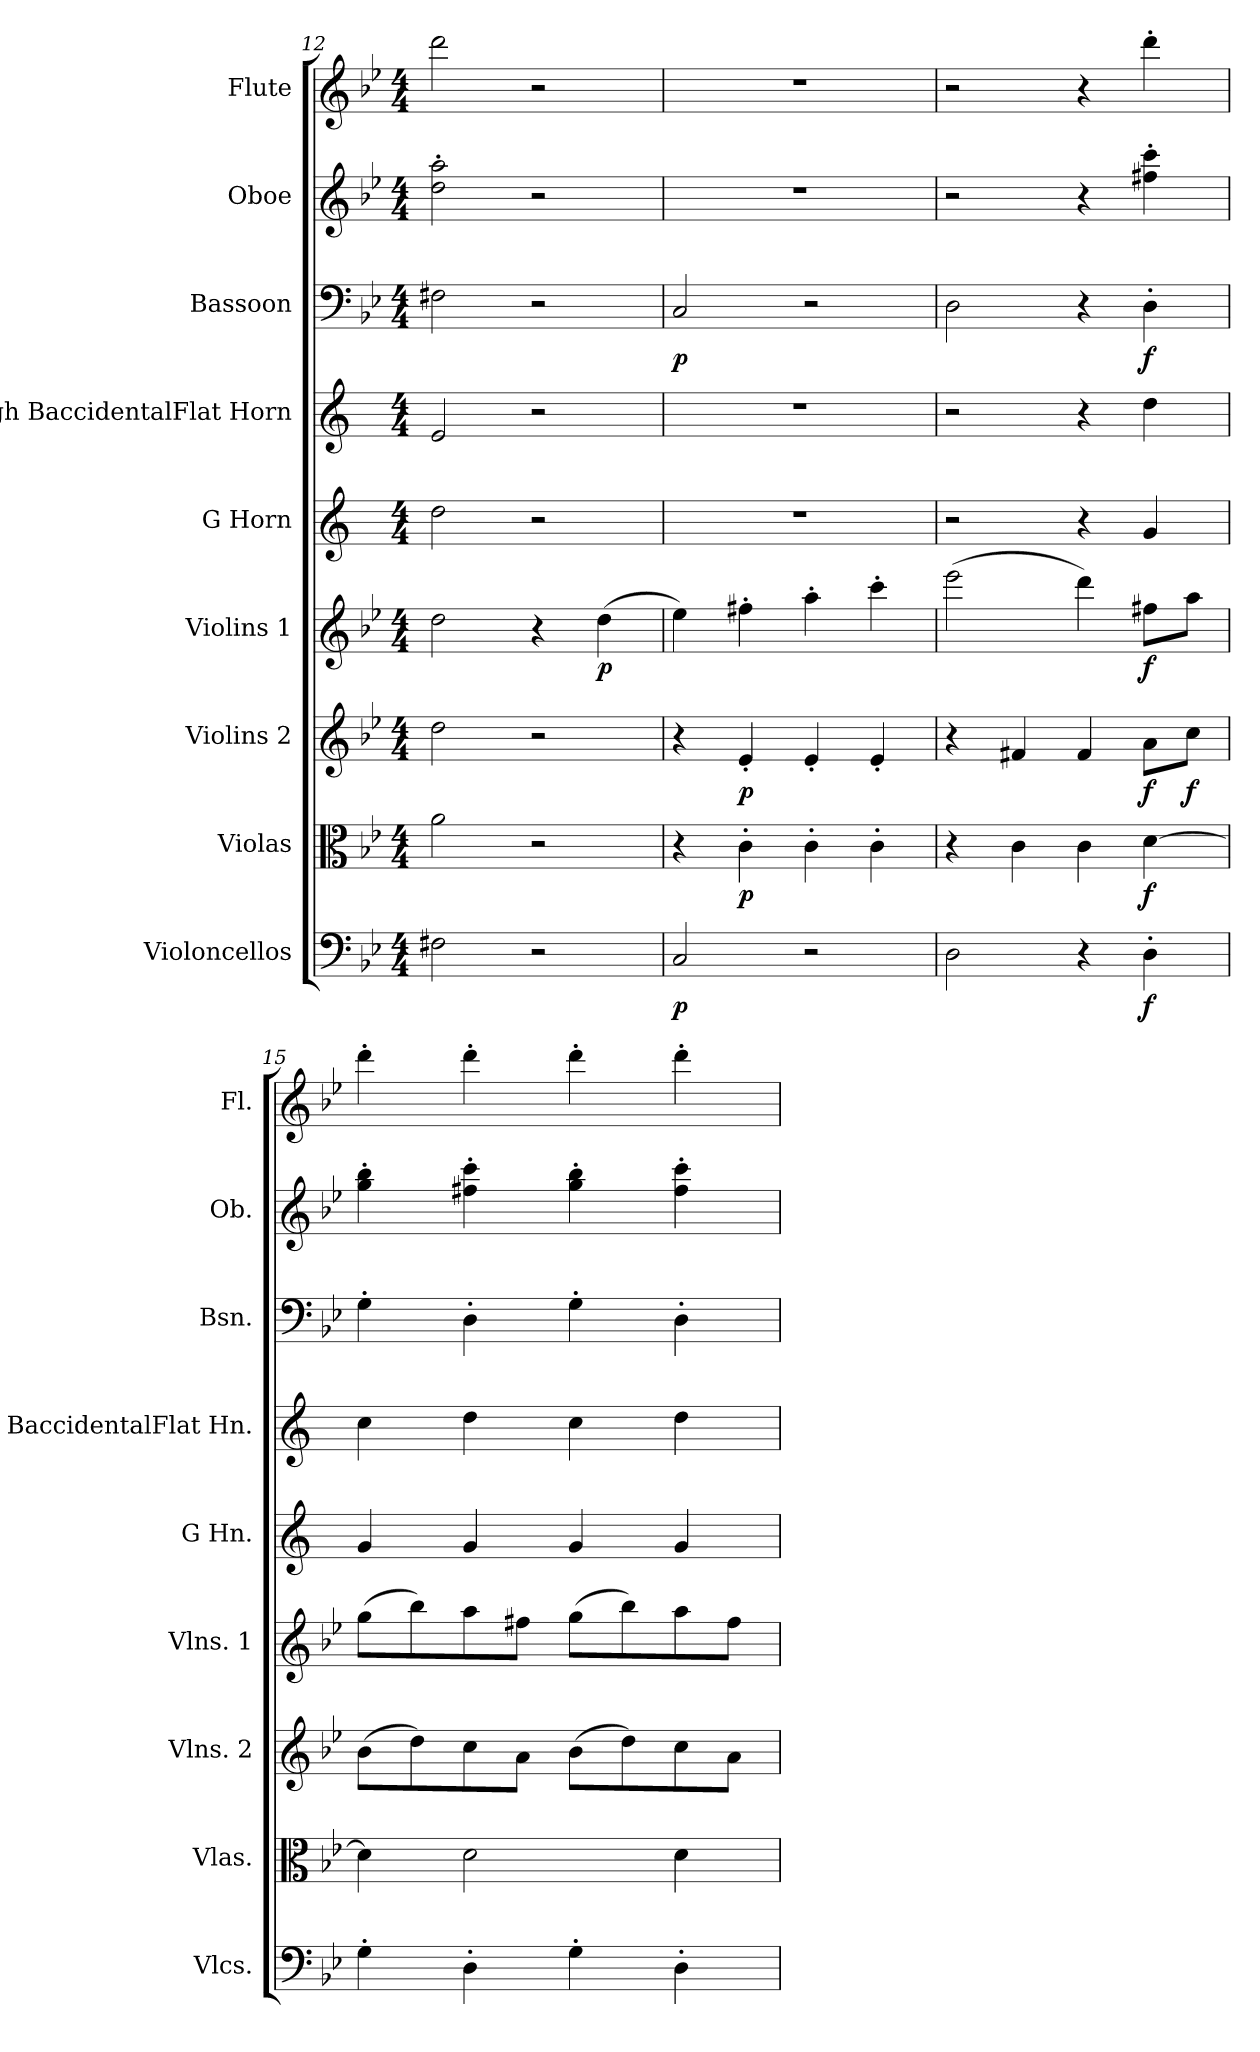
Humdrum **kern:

**kern	**dynam	**kern	**dynam	**kern	**dynam	**kern	**dynam	**kern	**kern	**kern	**dynam	**kern	**kern
*part9	*part9	*part8	*part8	*part7	*part7	*part6	*part6	*part5	*part4	*part3	*part3	*part2	*part1
*staff9	*staff9	*staff8	*staff8	*staff7	*staff7	*staff6	*staff6	*staff5	*staff4	*staff3	*staff3	*staff2	*staff1
*I"Violoncellos	*	*I"Violas	*	*I"Violins 2	*	*I"Violins 1	*	*I"G Horn	*I"High BaccidentalFlat Horn	*I"Bassoon	*	*I"Oboe	*I"Flute
*I'Vlcs.	*	*I'Vlas.	*	*I'Vlns. 2	*	*I'Vlns. 1	*	*I'G Hn.	*I'H. BaccidentalFlat Hn.	*I'Bsn.	*	*I'Ob.	*I'Fl.
*clefF4	*	*clefC3	*	*clefG2	*	*clefG2	*	*clefG2	*clefG2	*clefF4	*	*clefG2	*clefG2
*	*	*	*	*	*	*	*	*ITrd3c5	*ITrd1c2	*	*	*	*
*k[b-e-]	*	*k[b-e-]	*	*k[b-e-]	*	*k[b-e-]	*	*k[f#]	*k[b-e-]	*k[b-e-]	*	*k[b-e-]	*k[b-e-]
*M4/4	*	*M4/4	*	*M4/4	*	*M4/4	*	*M4/4	*M4/4	*M4/4	*	*M4/4	*M4/4
=12	=12	=12	=12	=12	=12	=12	=12	=12	=12	=12	=12	=12	=12
2F#X\	.	2a\	.	2dd\	.	2dd\	.	2a\	2d/	2F#X\	.	2dd\' 2aa\'	2ddd\
2r	.	2r	.	2r	.	4r	.	2r	2r	2r	.	2r	2r
!	!	!	!	!	!	!	!LO:DY:b	!	!	!	!	!	!
.	.	.	.	.	.	(4dd\	p	.	.	.	.	.	.
=13	=13	=13	=13	=13	=13	=13	=13	=13	=13	=13	=13	=13	=13
!	!LO:DY:b	!	!	!	!	!	!	!	!	!	!LO:DY:b	!	!
2C/	p	4r	.	4r	.	4ee-\)	.	1r	1r	2C/	p	1r	1r
!	!	!	!LO:DY:b	!	!LO:DY:b	!	!	!	!	!	!	!	!
.	.	4c'\	p	4e-'/	p	4ff#X'\	.	.	.	.	.	.	.
2r	.	4c'\	.	4e-'/	.	4aa'\	.	.	.	2r	.	.	.
.	.	4c'\	.	4e-'/	.	4ccc'\	.	.	.	.	.	.	.
=14	=14	=14	=14	=14	=14	=14	=14	=14	=14	=14	=14	=14	=14
2D\	.	4r	.	4r	.	(2eee-\	.	2r	2r	2D\	.	2r	2r
.	.	4c\	.	4f#X/	.	.	.	.	.	.	.	.	.
4r	.	4c\	.	4f#/	.	4ddd\)	.	4r	4r	4r	.	4r	4r
!	!LO:DY:b	!	!LO:DY:b	!	!LO:DY:b	!	!LO:DY:b	!	!	!	!LO:DY:b	!	!
4D'\	f	[4d\	f	8a\L	f	8ff#X\L	f	4d/	4cc\	4D'\	f	4ff#X\' 4ccc\'	4ddd'\
!	!	!	!	!	!LO:DY:b	!	!	!	!	!	!	!	!
.	.	.	.	8cc\J	f	8aa\J	.	.	.	.	.	.	.
=15	=15	=15	=15	=15	=15	=15	=15	=15	=15	=15	=15	=15	=15
4G'\	.	4d\]	.	(8b-\L	.	(8gg\L	.	4d/	4b-\	4G'\	.	4gg\' 4bb-\'	4ddd'\
.	.	.	.	8dd\)	.	8bb-\)	.	.	.	.	.	.	.
4D'\	.	2d\	.	8cc\	.	8aa\	.	4d/	4cc\	4D'\	.	4ff#X\' 4ccc\'	4ddd'\
.	.	.	.	8a\J	.	8ff#X\J	.	.	.	.	.	.	.
4G'\	.	.	.	(8b-\L	.	(8gg\L	.	4d/	4b-\	4G'\	.	4gg\' 4bb-\'	4ddd'\
.	.	.	.	8dd\)	.	8bb-\)	.	.	.	.	.	.	.
4D'\	.	4d\	.	8cc\	.	8aa\	.	4d/	4cc\	4D'\	.	4ff#\' 4ccc\'	4ddd'\
.	.	.	.	8a\J	.	8ff#\J	.	.	.	.	.	.	.
=	=	=	=	=	=	=	=	=	=	=	=	=	=
*-	*-	*-	*-	*-	*-	*-	*-	*-	*-	*-	*-	*-	*-
